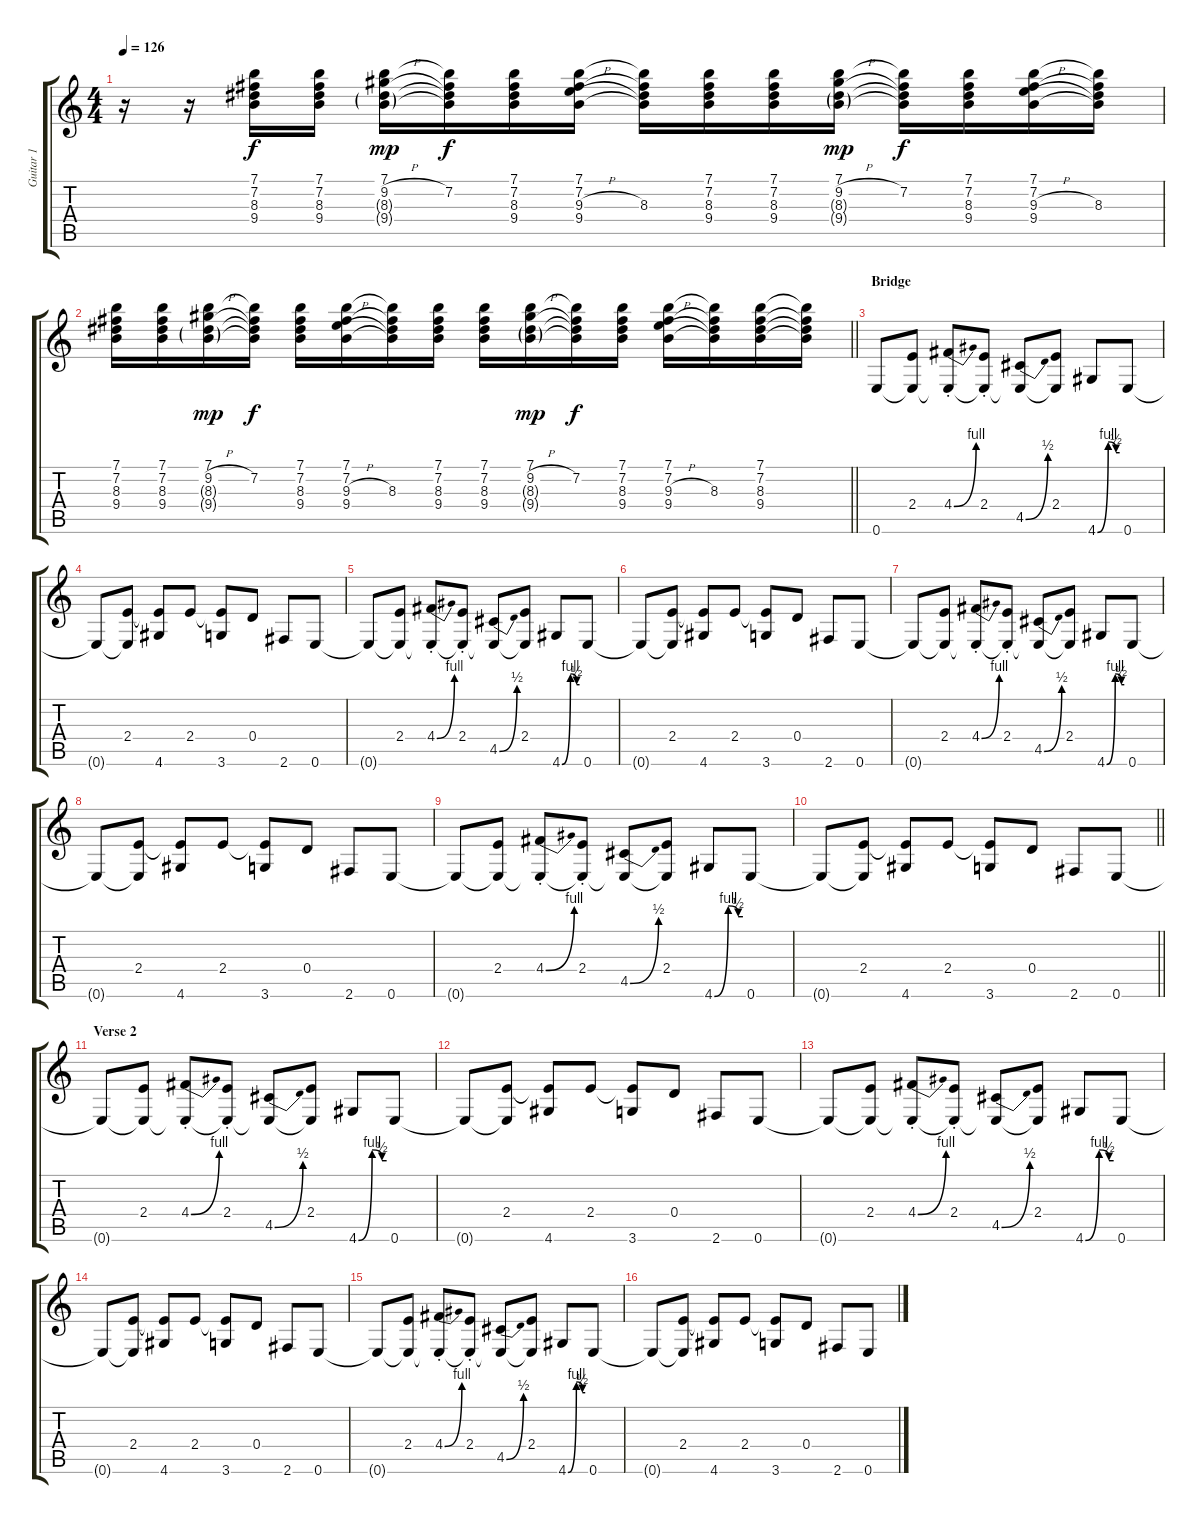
\track ("Guitar 1" "Guitar 1") {instrument overdrivenguitar}
\staff {score tabs}
\tuning (E4 B3 G3 D3 A2 E2) {hide}
\ts (4 4)
\tempo 126
\clef g2
\ks c
r.16{dy f} r.16 (7.1 7.2 8.3 9.4).16 (7.1 7.2 8.3 9.4).16 (7.1 9.2{h} 8.3{g} 9.4{g}).16{dy mp} (7.1{t} 7.2 8.3{t} 9.4{t}).16{dy f} (7.1 7.2 8.3 9.4).16 (7.1 7.2 9.3{h} 9.4).16 (7.1{t} 7.2{t} 8.3 9.4{t}).16 (7.1 7.2 8.3 9.4).16 (7.1 7.2 8.3 9.4).16 (7.1 9.2{h} 8.3{g} 9.4{g}).16{dy mp} (7.1{t} 7.2 8.3{t} 9.4{t}).16{dy f} (7.1 7.2 8.3 9.4).16 (7.1 7.2 9.3{h} 9.4).16 (7.1{t} 7.2{t} 8.3 9.4{t}).16 |
\barLineRight lightlight
(7.1 7.2 8.3 9.4).16 (7.1 7.2 8.3 9.4).16 (7.1 9.2{h} 8.3{g} 9.4{g}).16{dy mp} (7.1{t} 7.2 8.3{t} 9.4{t}).16{dy f} (7.1 7.2 8.3 9.4).16 (7.1 7.2 9.3{h} 9.4).16 (7.1{t} 7.2{t} 8.3 9.4{t}).16 (7.1 7.2 8.3 9.4).16 (7.1 7.2 8.3 9.4).16 (7.1 9.2{h} 8.3{g} 9.4{g}).16{dy mp} (7.1{t} 7.2 8.3{t} 9.4{t}).16{dy f} (7.1 7.2 8.3 9.4).16 (7.1 7.2 9.3{h} 9.4).16 (7.1{t} 7.2{t} 8.3 9.4{t}).16 (7.1 7.2 8.3 9.4).16 (7.1{t} 7.2{t} 8.3{t} 9.4{t}).16 |
\section ("" "Bridge")
0.6.8 (2.4 0.6{t}).8 (4.4{be (bend 0 0 60 4) st} 0.6{t}).8 (2.4{st} 0.6{t}).8 (4.5{be (bend 0 0 60 2)} 0.6{t}).8 (2.4 0.6{t}).8 4.6{be (custom 0 0 29 4 50 2 60 2)}.8 0.6.8 |
0.6{t}.8 (2.4 0.6{t}).8 (2.4{t} 4.6).8 2.4.8 (2.4{t} 3.6).8 0.4.8 2.6.8 0.6.8 |
0.6{t}.8 (2.4 0.6{t}).8 (4.4{be (bend 0 0 60 4) st} 0.6{t}).8 (2.4{st} 0.6{t}).8 (4.5{be (bend 0 0 60 2)} 0.6{t}).8 (2.4 0.6{t}).8 4.6{be (custom 0 0 29 4 50 2 60 2)}.8 0.6.8 |
0.6{t}.8 (2.4 0.6{t}).8 (2.4{t} 4.6).8 2.4.8 (2.4{t} 3.6).8 0.4.8 2.6.8 0.6.8 |
0.6{t}.8 (2.4 0.6{t}).8 (4.4{be (bend 0 0 60 4) st} 0.6{t}).8 (2.4{st} 0.6{t}).8 (4.5{be (bend 0 0 60 2)} 0.6{t}).8 (2.4 0.6{t}).8 4.6{be (custom 0 0 29 4 50 2 60 2)}.8 0.6.8 |
0.6{t}.8 (2.4 0.6{t}).8 (2.4{t} 4.6).8 2.4.8 (2.4{t} 3.6).8 0.4.8 2.6.8 0.6.8 |
0.6{t}.8 (2.4 0.6{t}).8 (4.4{be (bend 0 0 60 4) st} 0.6{t}).8 (2.4{st} 0.6{t}).8 (4.5{be (bend 0 0 60 2)} 0.6{t}).8 (2.4 0.6{t}).8 4.6{be (custom 0 0 29 4 50 2 60 2)}.8 0.6.8 |
\barLineRight lightlight
0.6{t}.8 (2.4 0.6{t}).8 (2.4{t} 4.6).8 2.4.8 (2.4{t} 3.6).8 0.4.8 2.6.8 0.6.8 |
\section ("" "Verse 2")
0.6{t}.8 (2.4 0.6{t}).8 (4.4{be (bend 0 0 60 4) st} 0.6{t}).8 (2.4{st} 0.6{t}).8 (4.5{be (bend 0 0 60 2)} 0.6{t}).8 (2.4 0.6{t}).8 4.6{be (custom 0 0 29 4 50 2 60 2)}.8 0.6.8 |
0.6{t}.8 (2.4 0.6{t}).8 (2.4{t} 4.6).8 2.4.8 (2.4{t} 3.6).8 0.4.8 2.6.8 0.6.8 |
0.6{t}.8 (2.4 0.6{t}).8 (4.4{be (bend 0 0 60 4) st} 0.6{t}).8 (2.4{st} 0.6{t}).8 (4.5{be (bend 0 0 60 2)} 0.6{t}).8 (2.4 0.6{t}).8 4.6{be (custom 0 0 29 4 50 2 60 2)}.8 0.6.8 |
0.6{t}.8 (2.4 0.6{t}).8 (2.4{t} 4.6).8 2.4.8 (2.4{t} 3.6).8 0.4.8 2.6.8 0.6.8 |
0.6{t}.8 (2.4 0.6{t}).8 (4.4{be (bend 0 0 60 4) st} 0.6{t}).8 (2.4{st} 0.6{t}).8 (4.5{be (bend 0 0 60 2)} 0.6{t}).8 (2.4 0.6{t}).8 4.6{be (custom 0 0 29 4 50 2 60 2)}.8 0.6.8 |
0.6{t}.8 (2.4 0.6{t}).8 (2.4{t} 4.6).8 2.4.8 (2.4{t} 3.6).8 0.4.8 2.6.8 0.6.8
